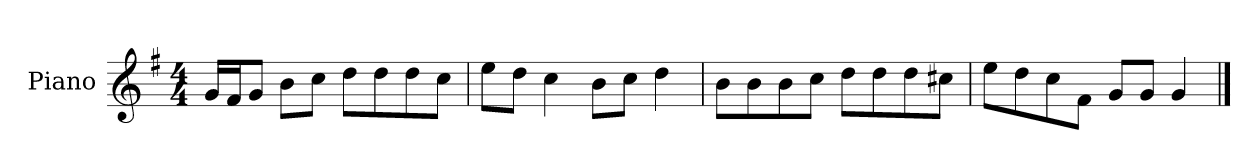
**kern
*part1
*staff1
*I"Piano
*I'P-no
*clefG2
*k[f#]
*M4/4
*MM90
=1
16g/LL
16f#/J
8g/J
8b\L
8cc\J
8dd\L
8dd\
8dd\
8cc\J
=2
8ee\L
8dd\J
4cc\
8b\L
8cc\J
4dd\
=3
8b\L
8b\
8b\
8cc\J
8dd\L
8dd\
8dd\
8cc#X\J
=4
8ee\L
8dd\
8cc\
8f#\J
8g/L
8g/J
4g/
==
*-
